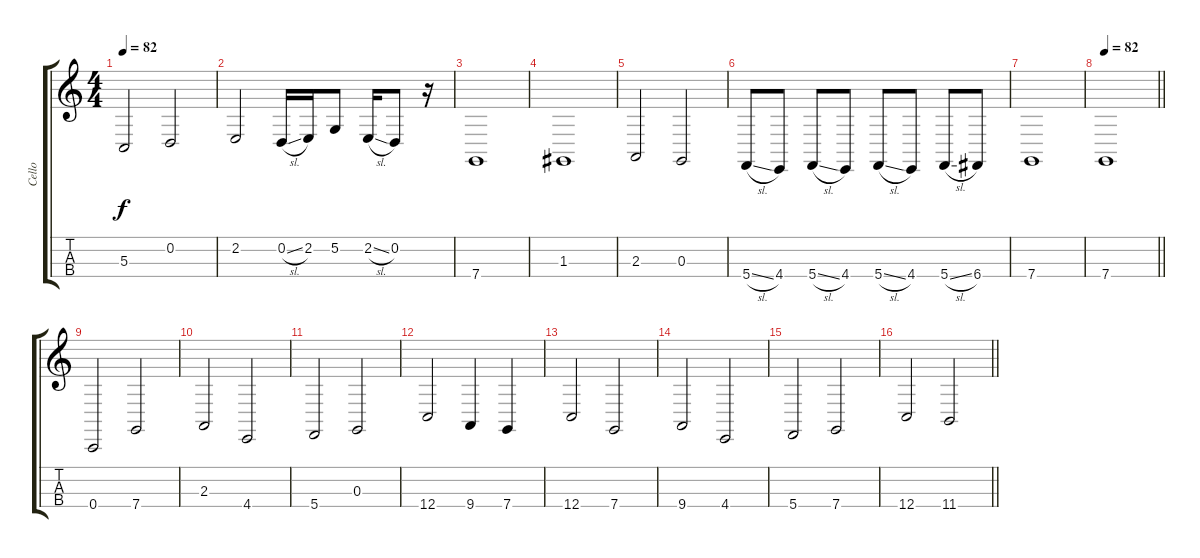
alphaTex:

\track ("Cello" "Cello") {instrument cello}
\staff {score tabs}
\tuning (A3 D3 G2 C2) {hide}
\ts (4 4)
\tempo 82
\clef g2
\ks c
5.3.2{dy f} 0.2.2 |
2.2.2 0.2{sl}.16 2.2.16 5.2.8 2.2{sl}.16 0.2.8 r.16 |
7.4.1 |
1.3.1 |
2.3.2 0.3.2 |
5.4{sl}.8 4.4.8 5.4{sl}.8 4.4.8 5.4{sl}.8 4.4.8 5.4{sl}.8 6.4.8 |
7.4.1 |
\tempo 82
\barLineRight lightlight
7.4.1 |
0.4.2 7.4.2 |
2.3.2 4.4.2 |
5.4.2 0.3.2 |
12.4.2 9.4.4 7.4.4 |
12.4.2 7.4.2 |
9.4.2 4.4.2 |
5.4.2 7.4.2 |
\barLineRight lightlight
12.4.2 11.4.2
